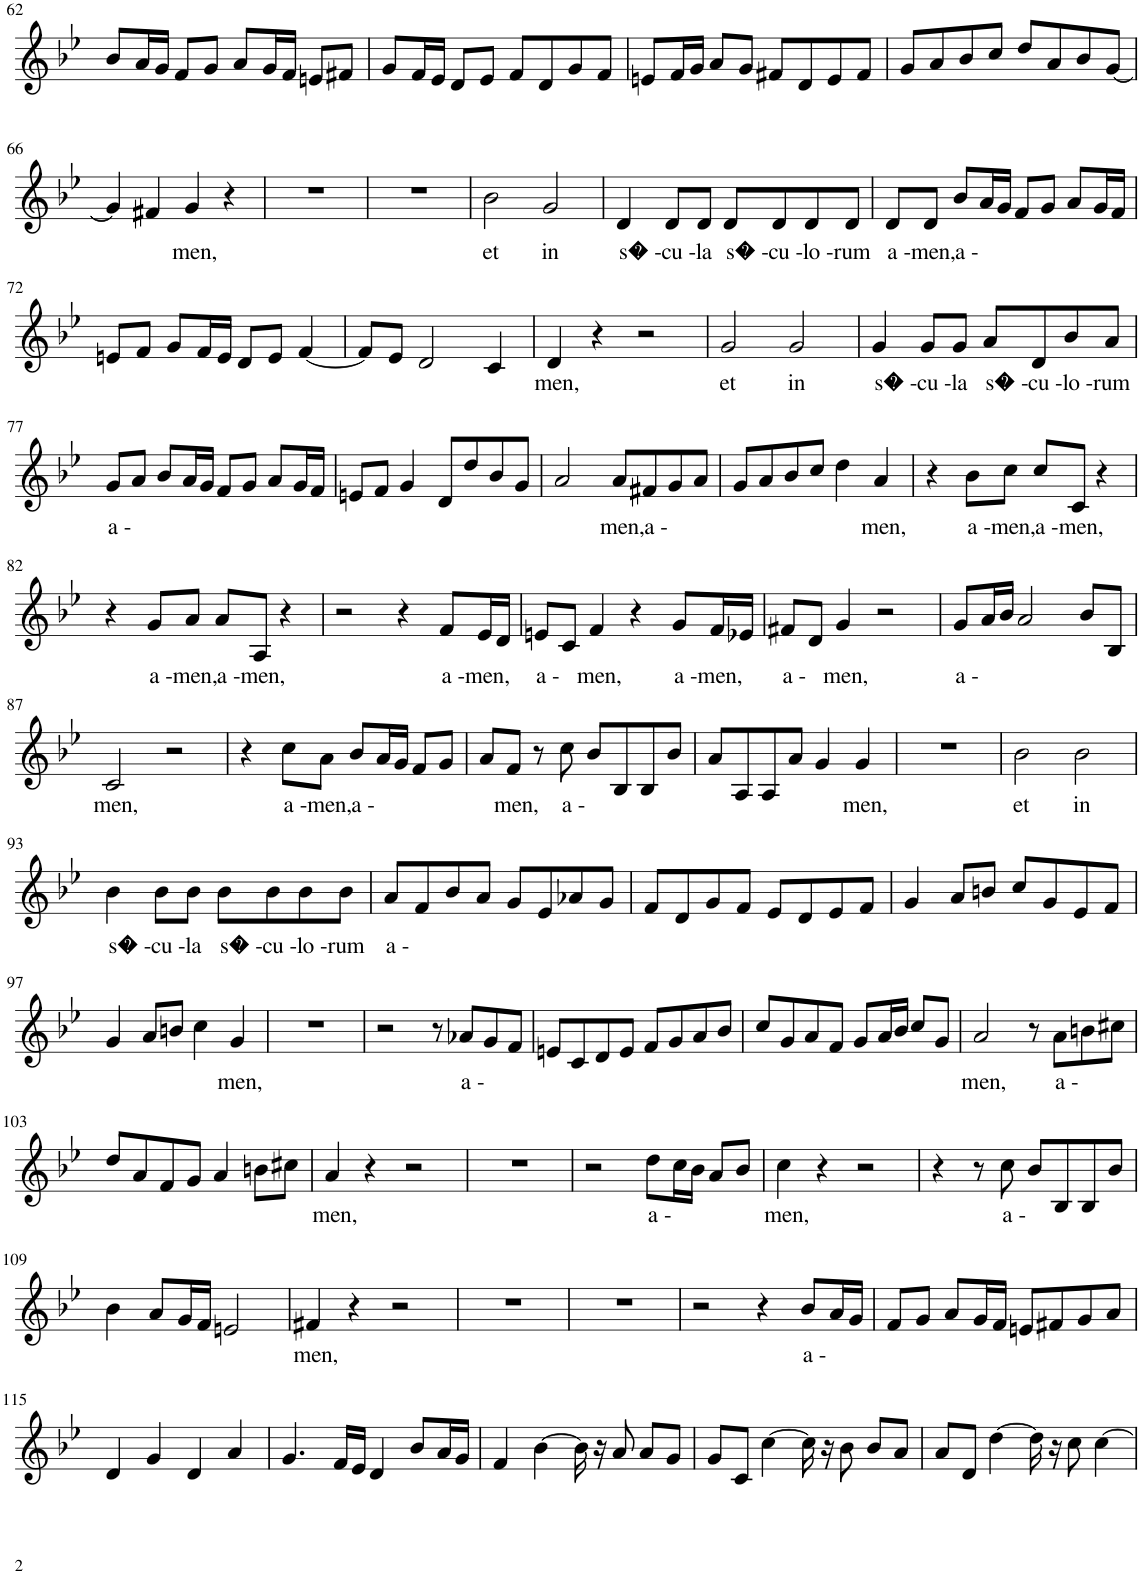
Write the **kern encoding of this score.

**kern	**text
*part1	*part1
*staff1	*staff1
*I"Alto, Alto	*
*I'A.	*
!!LO:PB:g=z
*clefG2	*
*k[b-e-]	*
*M4/4	*
*met(c)	*
=62	=62
8b-/L	.
16a/L	.
16g/JJ	.
8f/L	.
8g/J	.
8a/L	.
16g/L	.
16f/JJ	.
8en/L	.
8f#X/J	.
=63	=63
8g/L	.
16f/L	.
16e-/JJ	.
8d/L	.
8e-/J	.
8f/L	.
8d/	.
8g/	.
8f/J	.
=64	=64
8en/L	.
16f/L	.
16g/JJ	.
8a/L	.
8g/J	.
8f#X/L	.
8d/	.
8e/	.
8f#/J	.
=65	=65
8g/L	.
8a/	.
8b-/	.
8cc/J	.
8dd/L	.
8a/	.
8b-/	.
[8g/J	.
!!LO:LB:g=z
=66	=66
4g/]	.
4f#X/	.
!	!LO:LY:b
4g/	men,
4r	.
=67	=67
1r	.
=68	=68
1r	.
=69	=69
!	!LO:LY:b
2b-\	et
!	!LO:LY:b
2g/	in
=70	=70
!	!LO:LY:b
4d/	s� -
!	!LO:LY:b
8d/L	cu -
!	!LO:LY:b
8d/J	la
!	!LO:LY:b
8d/L	s� -
!	!LO:LY:b
8d/	cu -
!	!LO:LY:b
8d/	lo -
!	!LO:LY:b
8d/J	rum
=71	=71
!	!LO:LY:b
8d/L	a -
!	!LO:LY:b
8d/J	men,
!	!LO:LY:b
8b-/L	a -
16a/L	.
16g/JJ	.
8f/L	.
8g/J	.
8a/L	.
16g/L	.
16f/JJ	.
!!LO:LB:g=z
=72	=72
8en/L	.
8f/J	.
8g/L	.
16f/L	.
16e/JJ	.
8d/L	.
8e/J	.
[4f/	.
=73	=73
8f/L]	.
8e-/J	.
2d/	.
4c/	.
=74	=74
!	!LO:LY:b
4d/	men,
4r	.
2r	.
=75	=75
!	!LO:LY:b
2g/	et
!	!LO:LY:b
2g/	in
=76	=76
!	!LO:LY:b
4g/	s� -
!	!LO:LY:b
8g/L	cu -
!	!LO:LY:b
8g/J	la
!	!LO:LY:b
8a/L	s� -
!	!LO:LY:b
8d/	cu -
!	!LO:LY:b
8b-/	lo -
!	!LO:LY:b
8a/J	rum
!!LO:LB:g=z
=77	=77
!	!LO:LY:b
8g/L	a -
8a/J	.
8b-/L	.
16a/L	.
16g/JJ	.
8f/L	.
8g/J	.
8a/L	.
16g/L	.
16f/JJ	.
=78	=78
8en/L	.
8f/J	.
4g/	.
8d/L	.
8dd/	.
8b-/	.
8g/J	.
=79	=79
2a/	.
!	!LO:LY:b
8a/L	men,
!	!LO:LY:b
8f#X/	a -
8g/	.
8a/J	.
=80	=80
8g/L	.
8a/	.
8b-/	.
8cc/J	.
4dd\	.
!	!LO:LY:b
4a/	men,
=81	=81
4r	.
!	!LO:LY:b
8b-\L	a -
!	!LO:LY:b
8cc\J	men,
!	!LO:LY:b
8cc/L	a -
!	!LO:LY:b
8c/J	men,
4r	.
!!LO:LB:g=z
=82	=82
4r	.
!	!LO:LY:b
8g/L	a -
!	!LO:LY:b
8a/J	men,
!	!LO:LY:b
8a/L	a -
!	!LO:LY:b
8A/J	men,
4r	.
=83	=83
2r	.
4r	.
!	!LO:LY:b
8f/L	a -
!	!LO:LY:b
16e-/L	men,
16d/JJ	.
=84	=84
!	!LO:LY:b
8en/L	a -
8c/J	.
!	!LO:LY:b
4f/	men,
4r	.
!	!LO:LY:b
8g/L	a -
!	!LO:LY:b
16f/L	men,
16e-X/JJ	.
=85	=85
!	!LO:LY:b
8f#X/L	a -
8d/J	.
!	!LO:LY:b
4g/	men,
2r	.
=86	=86
!	!LO:LY:b
8g/L	a -
16a/L	.
16b-/JJ	.
2a/	.
8b-/L	.
8B-/J	.
!!LO:LB:g=z
=87	=87
!	!LO:LY:b
2c/	men,
2r	.
=88	=88
4r	.
!	!LO:LY:b
8cc\L	a -
!	!LO:LY:b
8a\J	men,
!	!LO:LY:b
8b-/L	a -
16a/L	.
16g/JJ	.
8f/L	.
8g/J	.
=89	=89
8a/L	.
!	!LO:LY:b
8f/J	men,
8r	.
!	!LO:LY:b
8cc\	a -
8b-/L	.
8B-/	.
8B-/	.
8b-/J	.
=90	=90
8a/L	.
8A/	.
8A/	.
8a/J	.
4g/	.
!	!LO:LY:b
4g/	men,
=91	=91
1r	.
=92	=92
!	!LO:LY:b
2b-\	et
!	!LO:LY:b
2b-\	in
!!LO:LB:g=z
=93	=93
!	!LO:LY:b
4b-\	s� -
!	!LO:LY:b
8b-\L	cu -
!	!LO:LY:b
8b-\J	la
!	!LO:LY:b
8b-\L	s� -
!	!LO:LY:b
8b-\	cu -
!	!LO:LY:b
8b-\	lo -
!	!LO:LY:b
8b-\J	rum
=94	=94
!	!LO:LY:b
8a/L	a -
8f/	.
8b-/	.
8a/J	.
8g/L	.
8e-/	.
8a-X/	.
8g/J	.
=95	=95
8f/L	.
8d/	.
8g/	.
8f/J	.
8e-/L	.
8d/	.
8e-/	.
8f/J	.
=96	=96
4g/	.
8a/L	.
8bn/J	.
8cc/L	.
8g/	.
8e-/	.
8f/J	.
!!LO:LB:g=z
=97	=97
4g/	.
8a/L	.
8bn/J	.
4cc\	.
!	!LO:LY:b
4g/	men,
=98	=98
1r	.
=99	=99
2r	.
8r	.
!	!LO:LY:b
8a-X/L	a -
8g/	.
8f/J	.
=100	=100
8en/L	.
8c/	.
8d/	.
8e/J	.
8f/L	.
8g/	.
8a/	.
8b-/J	.
=101	=101
8cc/L	.
8g/	.
8a/	.
8f/J	.
8g/L	.
16a/L	.
16b-/JJ	.
8cc/L	.
8g/J	.
=102	=102
!	!LO:LY:b
2a/	men,
8r	.
!	!LO:LY:b
8a\L	a -
8bn\	.
8cc#X\J	.
!!LO:LB:g=z
=103	=103
8dd/L	.
8a/	.
8f/	.
8g/J	.
4a/	.
8bn\L	.
8cc#X\J	.
=104	=104
!	!LO:LY:b
4a/	men,
4r	.
2r	.
=105	=105
1r	.
=106	=106
2r	.
!	!LO:LY:b
8dd\L	a -
16cc\L	.
16b-\JJ	.
8a/L	.
8b-/J	.
=107	=107
!	!LO:LY:b
4cc\	men,
4r	.
2r	.
=108	=108
4r	.
8r	.
!	!LO:LY:b
8cc\	a -
8b-/L	.
8B-/	.
8B-/	.
8b-/J	.
!!LO:LB:g=z
=109	=109
4b-\	.
8a/L	.
16g/L	.
16f/JJ	.
2en/	.
=110	=110
!	!LO:LY:b
4f#X/	men,
4r	.
2r	.
=111	=111
1r	.
=112	=112
1r	.
=113	=113
2r	.
4r	.
!	!LO:LY:b
8b-/L	a -
16a/L	.
16g/JJ	.
=114	=114
8f/L	.
8g/J	.
8a/L	.
16g/L	.
16f/JJ	.
8en/L	.
8f#X/	.
8g/	.
8a/J	.
!!LO:LB:g=z
=115	=115
4d/	.
4g/	.
4d/	.
4a/	.
=116	=116
4.g/	.
16f/LL	.
16e-/JJ	.
4d/	.
8b-/L	.
16a/L	.
16g/JJ	.
=117	=117
4f/	.
[4b-\	.
16b-\]	.
16r	.
8a/	.
8a/L	.
8g/J	.
=118	=118
8g/L	.
8c/J	.
[4cc\	.
16cc\]	.
16r	.
8b-\	.
8b-/L	.
8a/J	.
=119	=119
8a/L	.
8d/J	.
[4dd\	.
16dd\]	.
16r	.
8cc\	.
[4cc\	.
=	=
*-	*-
